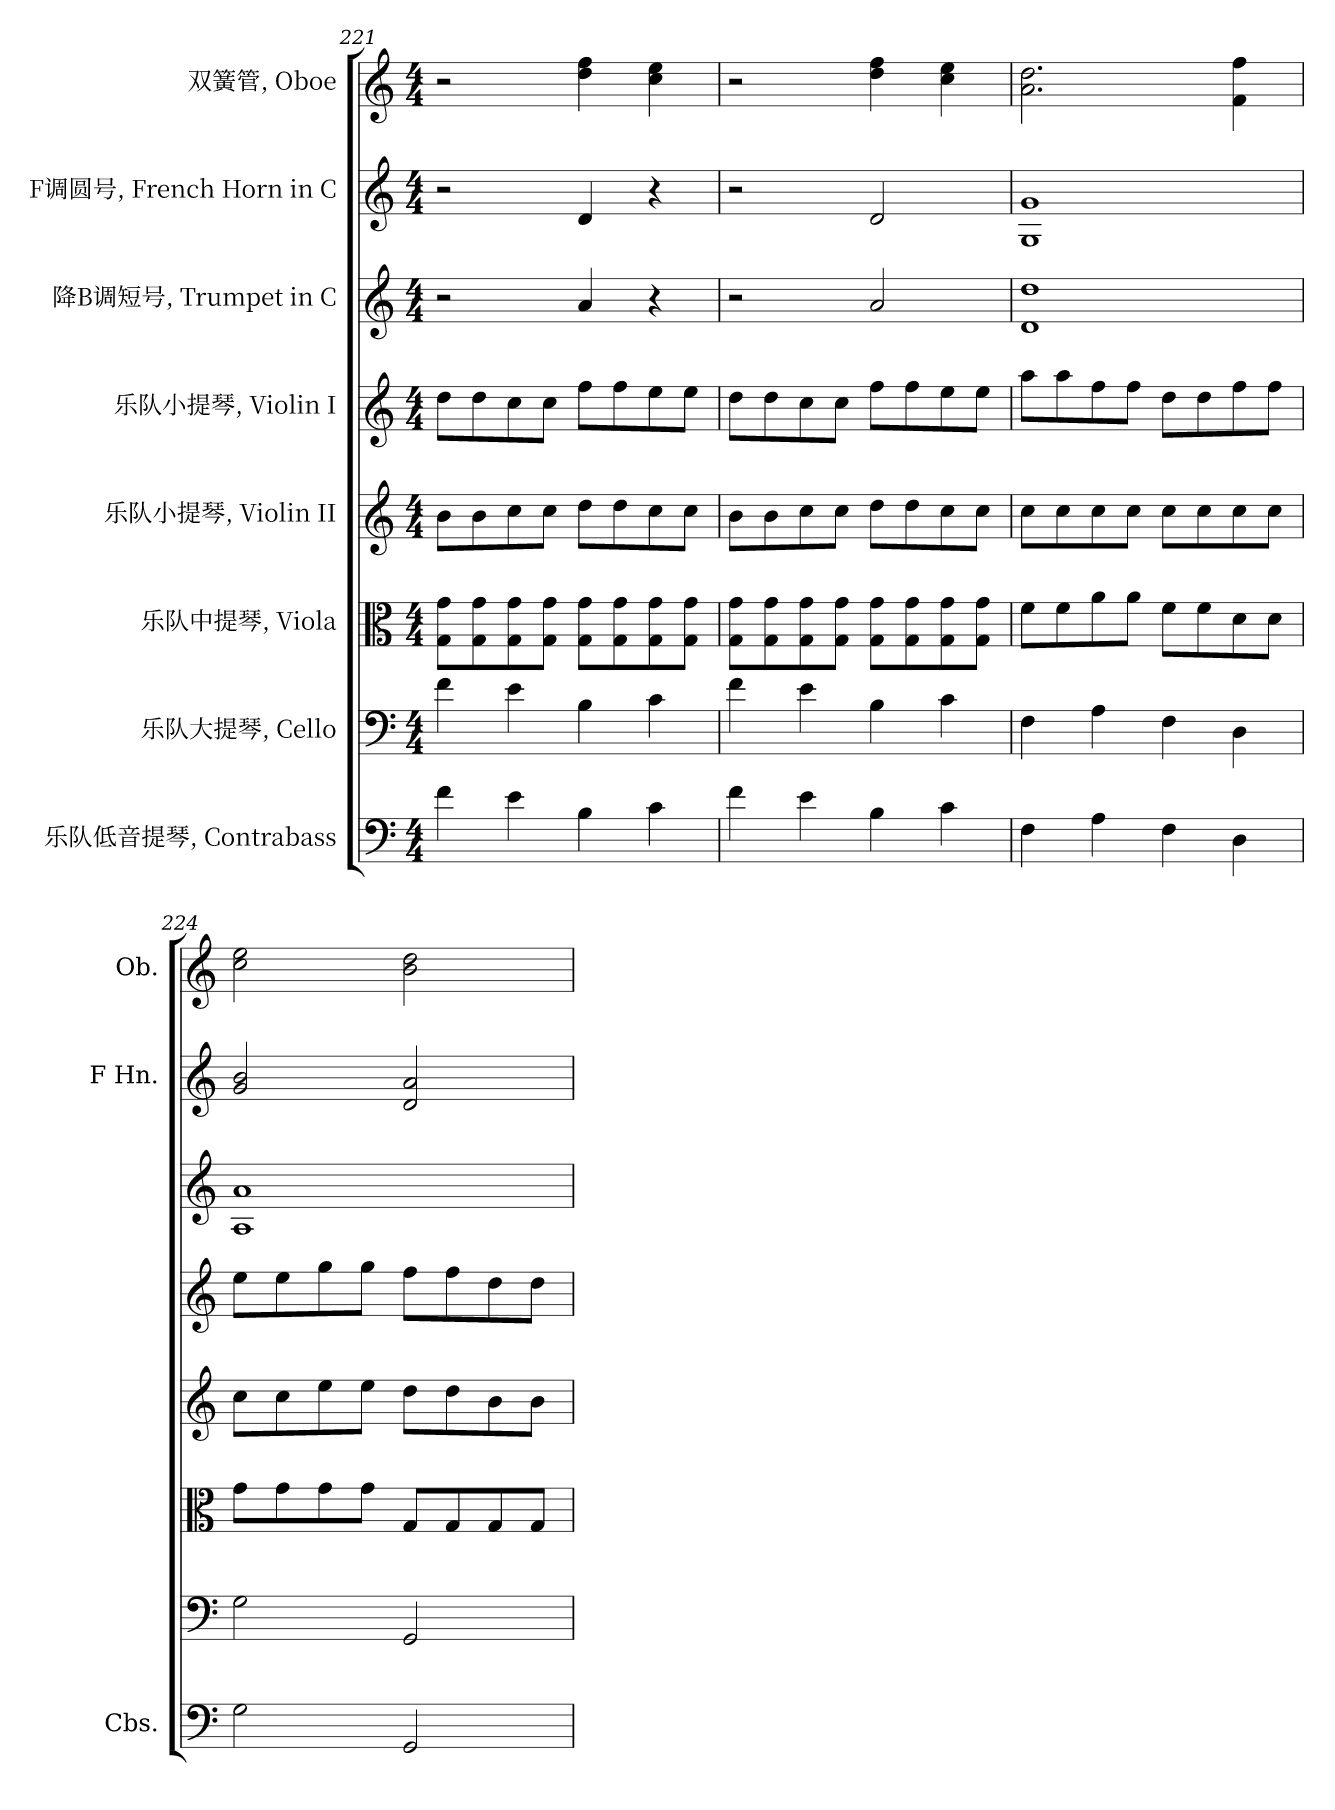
**kern	**kern	**kern	**kern	**kern	**kern	**kern	**kern
*part8	*part7	*part6	*part5	*part4	*part3	*part2	*part1
*staff8	*staff7	*staff6	*staff5	*staff4	*staff3	*staff2	*staff1
*I"乐队低音提琴, Contrabass	*I"乐队大提琴, Cello	*I"乐队中提琴, Viola	*I"乐队小提琴, Violin II	*I"乐队小提琴, Violin I	*I"降B调短号, Trumpet in C	*I"F调圆号, French Horn in C	*I"双簧管, Oboe
*I'Cbs.	*	*	*	*	*	*I'F Hn.	*I'Ob.
*clefF4	*clefF4	*clefC3	*clefG2	*clefG2	*clefG2	*clefG2	*clefG2
*ITrd7c12	*	*	*	*	*ITrd1c2	*ITrd4c7	*
*k[]	*k[]	*k[]	*k[]	*k[]	*k[b-e-]	*k[b-]	*k[]
*M4/4	*M4/4	*M4/4	*M4/4	*M4/4	*M4/4	*M4/4	*M4/4
=221	=221	=221	=221	=221	=221	=221	=221
4F\	4f\	8G\ 8g\L	8b\L	8dd\L	2r	2r	2r
.	.	8G\ 8g\	8b\	8dd\	.	.	.
4E\	4e\	8G\ 8g\	8cc\	8cc\	.	.	.
.	.	8G\ 8g\J	8cc\J	8cc\J	.	.	.
4BB\	4B\	8G\ 8g\L	8dd\L	8ff\L	4g/	4G/	4dd\ 4ff\
.	.	8G\ 8g\	8dd\	8ff\	.	.	.
4C\	4c\	8G\ 8g\	8cc\	8ee\	4r	4r	4cc\ 4ee\
.	.	8G\ 8g\J	8cc\J	8ee\J	.	.	.
!!LO:PB:g=z
=222	=222	=222	=222	=222	=222	=222	=222
4F\	4f\	8G\ 8g\L	8b\L	8dd\L	2r	2r	2r
.	.	8G\ 8g\	8b\	8dd\	.	.	.
4E\	4e\	8G\ 8g\	8cc\	8cc\	.	.	.
.	.	8G\ 8g\J	8cc\J	8cc\J	.	.	.
4BB\	4B\	8G\ 8g\L	8dd\L	8ff\L	2g/	2G/	4dd\ 4ff\
.	.	8G\ 8g\	8dd\	8ff\	.	.	.
4C\	4c\	8G\ 8g\	8cc\	8ee\	.	.	4cc\ 4ee\
.	.	8G\ 8g\J	8cc\J	8ee\J	.	.	.
=223	=223	=223	=223	=223	=223	=223	=223
4FF\	4F\	8f\L	8cc\L	8aa\L	1c 1cc	1C 1c	2.a\ 2.dd\
.	.	8f\	8cc\	8aa\	.	.	.
4AA\	4A\	8a\	8cc\	8ff\	.	.	.
.	.	8a\J	8cc\J	8ff\J	.	.	.
4FF\	4F\	8f\L	8cc\L	8dd\L	.	.	.
.	.	8f\	8cc\	8dd\	.	.	.
4DD\	4D\	8d\	8cc\	8ff\	.	.	4f\ 4ff\
.	.	8d\J	8cc\J	8ff\J	.	.	.
=224	=224	=224	=224	=224	=224	=224	=224
2GG\	2G\	8g\L	8cc\L	8ee\L	1G 1g	2c/ 2e/	2cc\ 2ee\
.	.	8g\	8cc\	8ee\	.	.	.
.	.	8g\	8ee\	8gg\	.	.	.
.	.	8g\J	8ee\J	8gg\J	.	.	.
2GGG/	2GG/	8G/L	8dd\L	8ff\L	.	2G/ 2d/	2b\ 2dd\
.	.	8G/	8dd\	8ff\	.	.	.
.	.	8G/	8b\	8dd\	.	.	.
.	.	8G/J	8b\J	8dd\J	.	.	.
=	=	=	=	=	=	=	=
*-	*-	*-	*-	*-	*-	*-	*-
